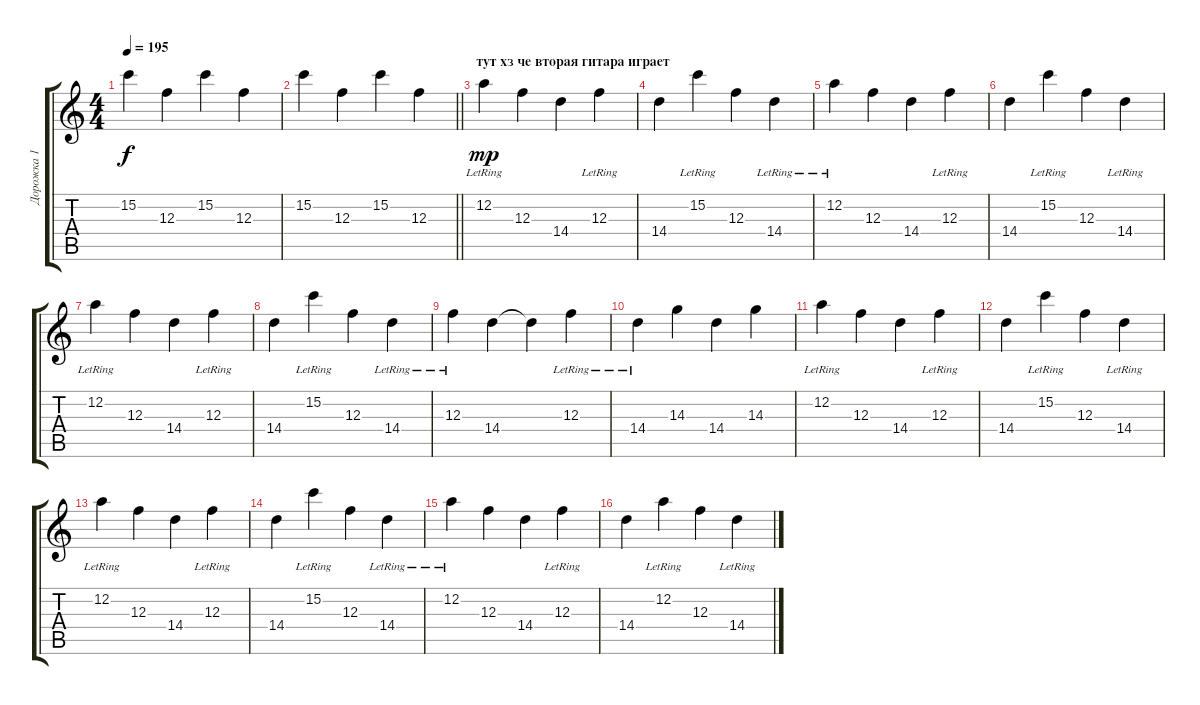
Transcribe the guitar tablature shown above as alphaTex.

\track ("Дорожка 1" "Дорожка 1") {instrument distortionguitar}
\staff {score tabs}
\tuning (D4 A3 F3 C3 G2 C2) {hide}
\ts (4 4)
\tempo 195
\clef g2
\ks c
15.2.4{dy f} 12.3.4 15.2.4 12.3.4 |
\barLineRight lightlight
15.2.4 12.3.4 15.2.4 12.3.4 |
\section ("" "тут хз че вторая гитара играет")
12.2{lr}.4{dy mp} 12.3.4 14.4.4 12.3{lr}.4 |
14.4.4 15.2{lr}.4 12.3.4 14.4{lr}.4 |
12.2{lr}.4 12.3.4 14.4.4 12.3{lr}.4 |
14.4.4 15.2{lr}.4 12.3.4 14.4{lr}.4 |
12.2{lr}.4 12.3.4 14.4.4 12.3{lr}.4 |
14.4.4 15.2{lr}.4 12.3.4 14.4{lr}.4 |
12.3{lr}.4 14.4.4 14.4{t}.4 12.3{lr}.4 |
14.4{lr}.4 14.3.4 14.4.4 14.3.4 |
12.2{lr}.4 12.3.4 14.4.4 12.3{lr}.4 |
14.4.4 15.2{lr}.4 12.3.4 14.4{lr}.4 |
12.2{lr}.4 12.3.4 14.4.4 12.3{lr}.4 |
14.4.4 15.2{lr}.4 12.3.4 14.4{lr}.4 |
12.2{lr}.4 12.3.4 14.4.4 12.3{lr}.4 |
14.4.4 12.2{lr}.4 12.3.4 14.4{lr}.4
